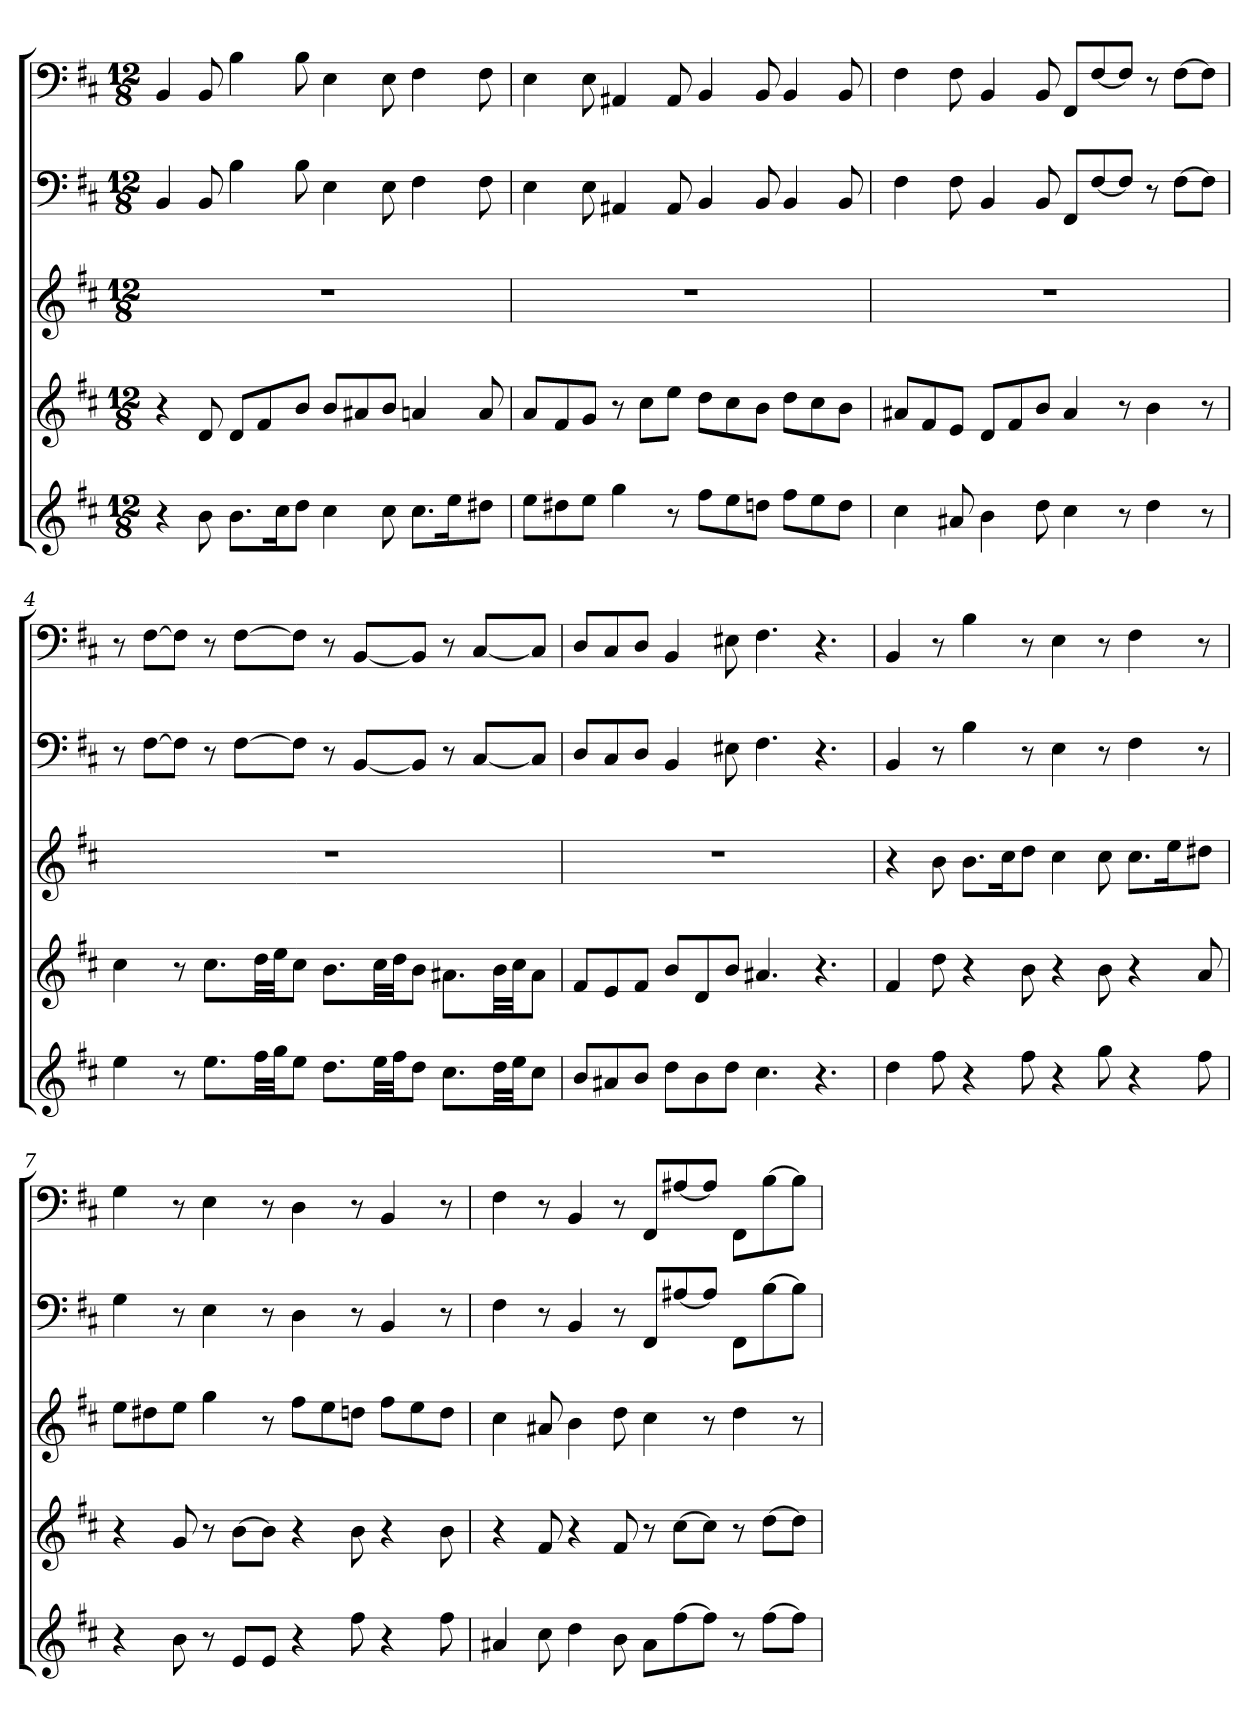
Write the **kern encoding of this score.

**kern	**kern	**kern	**kern	**kern
*part5	*part4	*part3	*part2	*part1
*staff5	*staff4	*staff3	*staff2	*staff1
*k[f#c#]	*k[f#c#]	*k[f#c#]	*k[f#c#]	*k[f#c#]
*b:	*b:	*b:	*b:	*b:
*M12/8	*M12/8	*M12/8	*M12/8	*M12/8
=1	=1	=1	=1	=1
4r	4r	1.r	4BB	4BB
8b	8d	.	8BB	8BB
8.bL	8dL	.	4B	4B
.	8f#	.	.	.
16cc#K	.	.	.	.
8ddJ	8bJ	.	8B	8B
4cc#	8bL	.	4E	4E
.	8a#X	.	.	.
8cc#	8bJ	.	8E	8E
8.cc#L	4an	.	4F#	4F#
16eeK	.	.	.	.
8dd#XJ	8a	.	8F#	8F#
=2	=2	=2	=2	=2
8eeL	8aL	1.r	4E	4E
8dd#X	8f#	.	.	.
8eeJ	8gJ	.	8E	8E
4gg	8r	.	4AA#X	4AA#X
.	8cc#L	.	.	.
8r	8eeJ	.	8AA#	8AA#
8ff#L	8ddL	.	4BB	4BB
8ee	8cc#	.	.	.
8ddnJ	8bJ	.	8BB	8BB
8ff#L	8ddL	.	4BB	4BB
8ee	8cc#	.	.	.
8ddJ	8bJ	.	8BB	8BB
=3	=3	=3	=3	=3
4cc#	8a#XL	1.r	4F#	4F#
.	8f#	.	.	.
8a#X	8eJ	.	8F#	8F#
4b	8dL	.	4BB	4BB
.	8f#	.	.	.
8dd	8bJ	.	8BB	8BB
4cc#	4a#	.	8FF#L	8FF#L
.	.	.	[8F#	[8F#
8r	8r	.	8F#J]	8F#J]
4dd	4b	.	8r	8r
.	.	.	[8F#L	[8F#L
8r	8r	.	8F#J]	8F#J]
=4	=4	=4	=4	=4
4ee	4cc#	1.r	8r	8r
.	.	.	[8F#L	[8F#L
8r	8r	.	8F#J]	8F#J]
8.eeL	8.cc#L	.	8r	8r
.	.	.	[8F#L	[8F#L
32ff#LL	32ddLL	.	.	.
32ggJJ	32eeJJ	.	.	.
8eeJ	8cc#J	.	8F#J]	8F#J]
8.ddL	8.bL	.	8r	8r
.	.	.	[8BBL	[8BBL
32eeLL	32cc#LL	.	.	.
32ff#JJ	32ddJJ	.	.	.
8ddJ	8bJ	.	8BBJ]	8BBJ]
8.cc#L	8.a#XL	.	8r	8r
.	.	.	[8C#L	[8C#L
32ddLL	32bLL	.	.	.
32eeJJ	32cc#JJ	.	.	.
8cc#J	8a#J	.	8C#J]	8C#J]
=5	=5	=5	=5	=5
8bL	8f#L	1.r	8DL	8DL
8a#X	8e	.	8C#	8C#
8bJ	8f#J	.	8DJ	8DJ
8ddL	8bL	.	4BB	4BB
8b	8d	.	.	.
8ddJ	8bJ	.	8E#X	8E#X
4.cc#	4.a#X	.	4.F#	4.F#
4.r	4.r	.	4.r	4.r
=6	=6	=6	=6	=6
4dd	4f#	4r	4BB	4BB
8ff#	8dd	8b	8r	8r
4r	4r	8.bL	4B	4B
.	.	16cc#K	.	.
8ff#	8b	8ddJ	8r	8r
4r	4r	4cc#	4E	4E
8gg	8b	8cc#	8r	8r
4r	4r	8.cc#L	4F#	4F#
.	.	16eeK	.	.
8ff#	8a	8dd#XJ	8r	8r
=7	=7	=7	=7	=7
4r	4r	8eeL	4G	4G
.	.	8dd#X	.	.
8b	8g	8eeJ	8r	8r
8r	8r	4gg	4E	4E
8eL	[8bL	.	.	.
8eJ	8bJ]	8r	8r	8r
4r	4r	8ff#L	4D	4D
.	.	8ee	.	.
8ff#	8b	8ddnJ	8r	8r
4r	4r	8ff#L	4BB	4BB
.	.	8ee	.	.
8ff#	8b	8ddJ	8r	8r
=8	=8	=8	=8	=8
4a#X	4r	4cc#	4F#	4F#
8cc#	8f#	8a#X	8r	8r
4dd	4r	4b	4BB	4BB
8b	8f#	8dd	8r	8r
8a#L	8r	4cc#	8FF#L	8FF#L
[8ff#	[8cc#L	.	[8A#X	[8A#X
8ff#J]	8cc#J]	8r	8A#J]	8A#J]
8r	8r	4dd	8FF#L	8FF#L
[8ff#L	[8ddL	.	[8B	[8B
8ff#J]	8ddJ]	8r	8BJ]	8BJ]
=	=	=	=	=
*-	*-	*-	*-	*-
